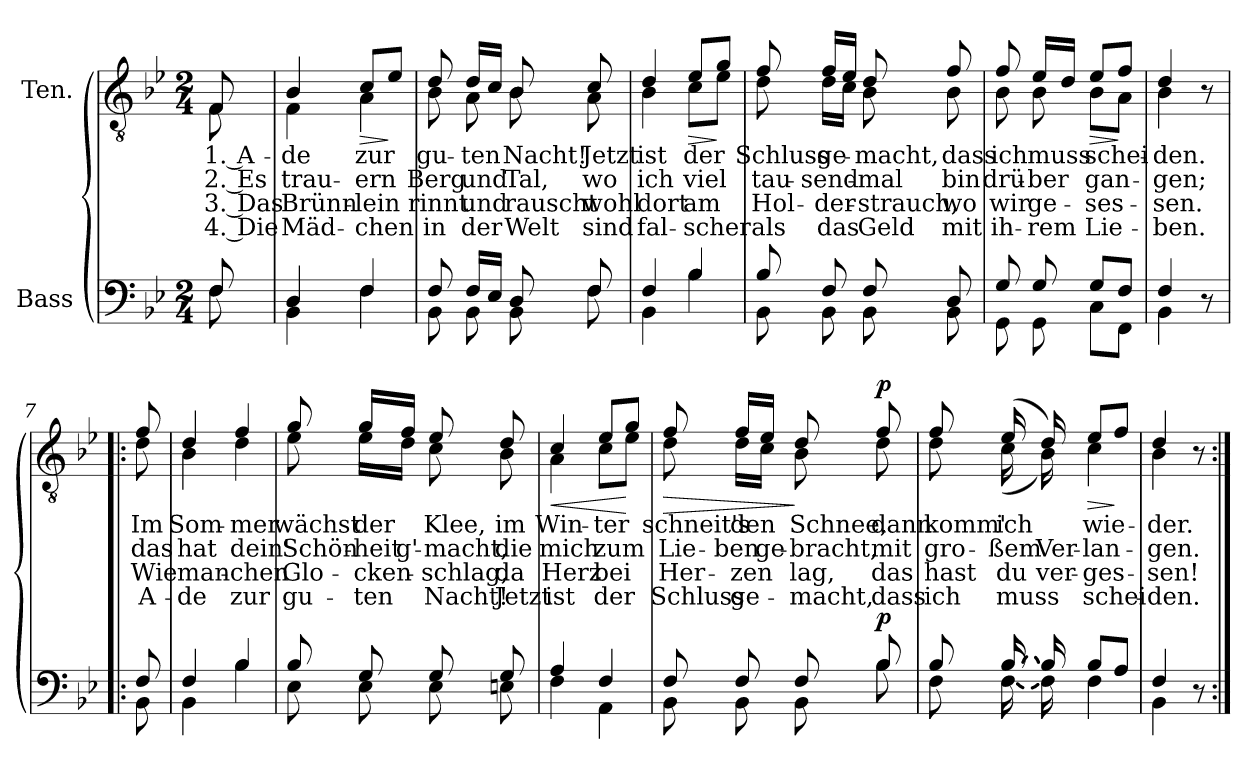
**kern	**dynam	**kern	**text	**text	**text	**text	**dynam
*part2	*part2	*part1	*part1	*part1	*part1	*part1	*part1
*staff2	*staff2	*staff1	*staff1	*staff1	*staff1	*staff1	*staff1
*I"Bass	*	*I"Ten.	*	*	*	*	*
*clefF4	*	*clefGv2	*	*	*	*	*
*k[b-e-]	*	*k[b-e-]	*	*	*	*	*
*M2/4	*	*M2/4	*	*	*	*	*
=1	=1	=1	=1	=1	=1	=1	=1
*^	*	*	*	*	*	*	*
!	!	!	!LO:TX:a:B:t=Langsam	!	!	!	!	!
!	!	!	!	!LO:LY:b	!LO:LY:b	!LO:LY:b	!LO:LY:b	!
*	*	*	*^	*	*	*	*	*
8F/	8F\	.	8F/	8F\	1. A-	2. Es	3. Das	4. Die	.
=2	=2	=2	=2	=2	=2	=2	=2	=2	=2
!	!	!	!	!	!LO:LY:b	!LO:LY:b	!LO:LY:b	!LO:LY:b	!
4D/	4BB-\	.	4B-/	4F\	-de	trau-	Brünn-	Mäd-	.
!	!	!	!	!	!LO:LY:b	!LO:LY:b	!LO:LY:b	!LO:LY:b	!LO:HP:b
4F/	4F\	.	8c/L	4A\	zur	-ern	-lein	-chen	>
.	.	.	8e-/J	.	.	.	.	.	]
=3	=3	=3	=3	=3	=3	=3	=3	=3	=3
!	!	!	!	!	!LO:LY:b	!LO:LY:b	!LO:LY:b	!LO:LY:b	!
8F/	8BB-\	.	8d/	8B-\	gu-	Berg	rinnt	in	.
!	!	!	!	!	!LO:LY:b	!LO:LY:b	!LO:LY:b	!LO:LY:b	!
16F/LL	8BB-\	.	16d/LL	8A\	-ten	und	und	der	.
16E-/JJ	.	.	16c/JJ	.	.	.	.	.	.
!	!	!	!	!	!LO:LY:b	!LO:LY:b	!LO:LY:b	!LO:LY:b	!
8D/	8BB-\	.	8B-/	8B-\	Nacht!	Tal,	rauscht	Welt	.
!	!	!	!	!	!LO:LY:b	!LO:LY:b	!LO:LY:b	!LO:LY:b	!
8F/	8F\	.	8c/	8A\	Jetzt	wo	wohl	sind	.
=4	=4	=4	=4	=4	=4	=4	=4	=4	=4
!	!	!	!	!	!LO:LY:b	!LO:LY:b	!LO:LY:b	!LO:LY:b	!
4F/	4BB-\	.	4d/	4B-\	ist	ich	dort	fal-	.
!	!	!	!	!	!LO:LY:b	!LO:LY:b	!LO:LY:b	!LO:LY:b	!LO:HP:b
4B-/	4B-\	.	8e-/L	8c\L	der	viel	am	-scher	>
.	.	.	8g/J	8e-\J	.	.	.	.	]
=5	=5	=5	=5	=5	=5	=5	=5	=5	=5
!	!	!	!	!	!LO:LY:b	!LO:LY:b	!LO:LY:b	!LO:LY:b	!
8B-/	8BB-\	.	8f/	8d\	Schluss	tau-	Hol-	als	.
!	!	!	!	!	!LO:LY:b	!LO:LY:b	!LO:LY:b	!LO:LY:b	!
8F/	8BB-\	.	16f/LL	16d\LL	ge-	-send-	-der-	das	.
.	.	.	16e-/JJ	16c\JJ	.	.	.	.	.
!	!	!	!	!	!LO:LY:b	!LO:LY:b	!LO:LY:b	!LO:LY:b	!
8F/	8BB-\	.	8d/	8B-\	-macht,	-mal	-strauch,	Geld	.
!	!	!	!	!	!LO:LY:b	!LO:LY:b	!LO:LY:b	!LO:LY:b	!
8D/	8BB-\	.	8f/	8B-\	dass	bin	wo	mit	.
!!LO:LB:g=z	!!
=6	=6	=6	=6	=6	=6	=6	=6	=6	=6
!	!	!	!	!	!LO:LY:b	!LO:LY:b	!LO:LY:b	!LO:LY:b	!
8G/	8GG\	.	8f/	8B-\	ich	drü-	wir	ih-	.
!	!	!	!	!	!LO:LY:b	!LO:LY:b	!LO:LY:b	!LO:LY:b	!
8G/	8GG\	.	16e-/LL	8B-\	muss	-ber	ge-	-rem	.
.	.	.	16d/JJ	.	.	.	.	.	.
!	!	!	!	!	!LO:LY:b	!LO:LY:b	!LO:LY:b	!LO:LY:b	!LO:HP:b
8G/L	8C\L	.	8e-/L	8B-\L	schei-	gan-	-ses-	Lie-	>
8F/J	8FF\J	.	8f/J	8A\J	.	.	.	.	]
=7	=7	=7	=7	=7	=7	=7	=7	=7	=7
!	!	!	!	!	!LO:LY:b	!LO:LY:b	!LO:LY:b	!LO:LY:b	!
4F/	4BB-\	.	4d/	4B-\	-den.	-gen;	-sen.	-ben.	.
8r	8ryy	.	8r	8ryy	.	.	.	.	.
=7X1!|:	=7X1!|:	=7X1!|:	=7X1!|:	=7X1!|:	=7X1!|:	=7X1!|:	=7X1!|:	=7X1!|:	=7X1!|:
!	!	!	!	!	!LO:LY:b	!LO:LY:b	!LO:LY:b	!LO:LY:b	!
8F/	8BB-\	.	8f/	8d\	Im	das	Wie	A-	.
=8	=8	=8	=8	=8	=8	=8	=8	=8	=8
!	!	!	!	!	!LO:LY:b	!LO:LY:b	!LO:LY:b	!LO:LY:b	!
4F/	4BB-\	.	4d/	4B-\	Som-	hat	man-	-de	.
!	!	!	!	!	!LO:LY:b	!LO:LY:b	!LO:LY:b	!LO:LY:b	!
4B-/	4B-\	.	4f/	4d\	-mer	dein'	-chen	zur	.
=9	=9	=9	=9	=9	=9	=9	=9	=9	=9
!	!	!	!	!	!LO:LY:b	!LO:LY:b	!LO:LY:b	!LO:LY:b	!
8B-/	8E-\	.	8g/	8e-\	wächst	Schön-	Glo-	gu-	.
!	!	!	!	!	!LO:LY:b	!LO:LY:b	!LO:LY:b	!LO:LY:b	!
8G/	8E-\	.	16g/LL	16e-\LL	der	-heit	-cken-	-ten	.
!	!	!	!	!	!	!LO:LY:b	!	!	!
.	.	.	16f/JJ	16d\JJ	.	g'-	.	.	.
!	!	!	!	!	!LO:LY:b	!LO:LY:b	!LO:LY:b	!LO:LY:b	!
8G/	8E-\	.	8e-/	8c\	Klee,	-macht,	-schlag,	Nacht!	.
!	!	!	!	!	!LO:LY:b	!LO:LY:b	!LO:LY:b	!LO:LY:b	!
8G/	8En\	.	8d/	8B-\	im	die	da	Jetzt	.
!!LO:LB:g=z	!!
=10	=10	=10	=10	=10	=10	=10	=10	=10	=10
!	!	!	!	!	!LO:LY:b	!LO:LY:b	!LO:LY:b	!LO:LY:b	!LO:HP:b
4A/	4F\	.	4c/	4A\	Win-	mich	Herz	ist	<
!	!	!	!	!	!LO:LY:b	!LO:LY:b	!LO:LY:b	!LO:LY:b	!
4F/	4AA\	.	8e-/L	8c\L	-ter	zum	bei	der	.
.	.	.	8g/J	8e-\J	.	.	.	.	[
=11	=11	=11	=11	=11	=11	=11	=11	=11	=11
!	!	!	!	!	!LO:LY:b	!LO:LY:b	!LO:LY:b	!LO:LY:b	!LO:HP:b
8F/	8BB-\	.	8f/	8d\	schneit's	Lie-	Her-	Schluss	>
!	!	!	!	!	!LO:LY:b	!LO:LY:b	!LO:LY:b	!LO:LY:b	!
8F/	8BB-\	.	16f/LL	16d\LL	den	-ben	-zen	ge-	.
!	!	!	!	!	!	!LO:LY:b	!	!	!
.	.	.	16e-/JJ	16c\JJ	.	ge-	.	.	.
!	!	!	!	!	!LO:LY:b	!LO:LY:b	!LO:LY:b	!LO:LY:b	!
8F/	8BB-\	.	8d/	8B-\	Schnee,	-bracht,	lag,	-macht,	]
!	!	!LO:DY:a	!	!	!LO:LY:b	!LO:LY:b	!LO:LY:b	!LO:LY:b	!LO:DY:a
8B-/	8B-\	p	8f/	8d\	dann	mit	das	dass	p
=12	=12	=12	=12	=12	=12	=12	=12	=12	=12
!	!	!	!	!	!LO:LY:b	!LO:LY:b	!LO:LY:b	!LO:LY:b	!
8B-/	8F\	.	8f/	8d\	komm'	gro-	hast	ich	.
!LO:T:dash	!LO:T:dash	!	!	!	!LO:LY:b	!LO:LY:b	!LO:LY:b	!LO:LY:b	!
[16B-/	[16F\	.	(16e-/	(16c\	ich	-ßem	du	muss	.
!	!	!	!	!	!	!LO:LY:b	!LO:LY:b	!	!
16B-/]	16F\]	.	16d/)	16B-\)	.	Ver-	ver-	.	.
!	!	!	!	!	!LO:LY:b	!LO:LY:b	!LO:LY:b	!LO:LY:b	!LO:HP:b
8B-/L	4F\	.	8e-/L	4c\	wie-	-lan-	-ges-	schei-	>
8A/J	.	.	8f/J	.	.	.	.	.	]
=13	=13	=13	=13	=13	=13	=13	=13	=13	=13
!	!	!	!	!	!LO:LY:b	!LO:LY:b	!LO:LY:b	!LO:LY:b	!
4F/	4BB-\	.	4d/	4B-\	-der.	-gen.	-sen!	-den.	.
8r	8ryy	.	8r	8ryy	.	.	.	.	.
*v	*v	*	*	*	*	*	*	*	*
*	*	*v	*v	*	*	*	*	*
=:|!	=:|!	=:|!	=:|!	=:|!	=:|!	=:|!	=:|!
*-	*-	*-	*-	*-	*-	*-	*-
